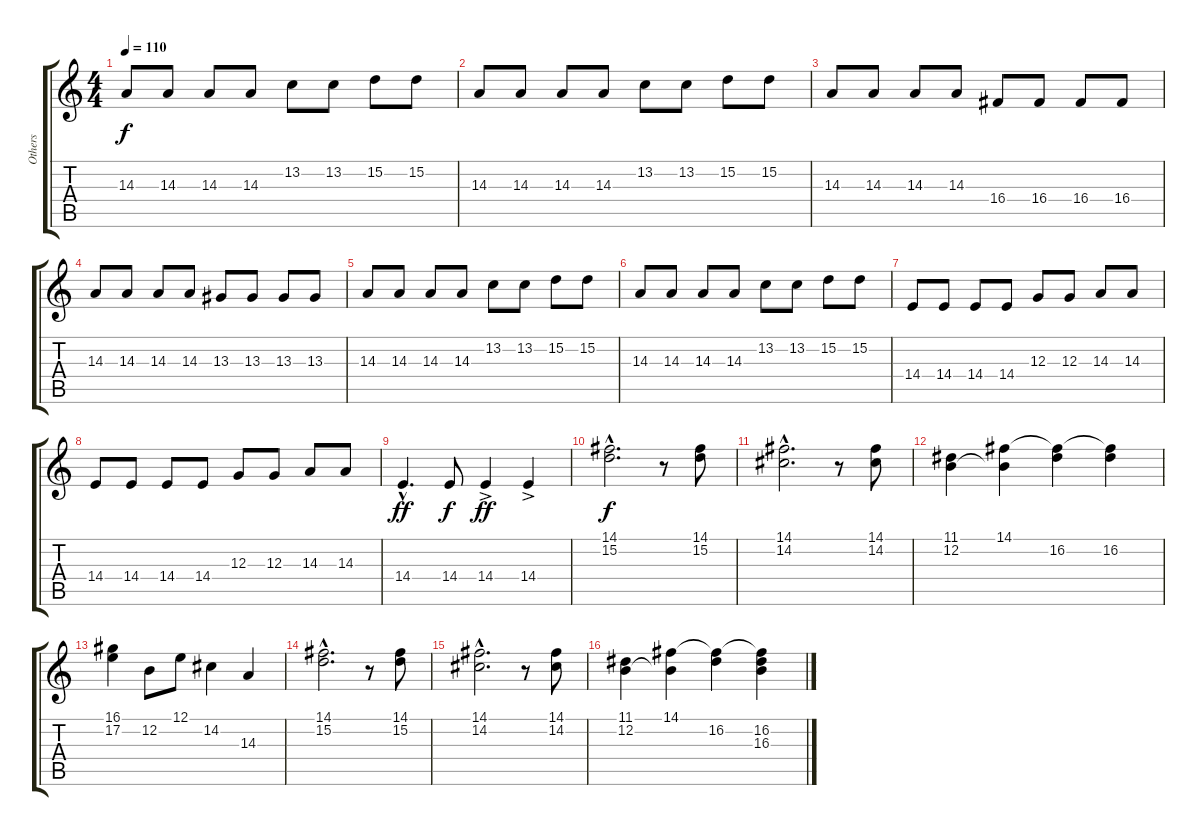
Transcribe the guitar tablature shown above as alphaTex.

\track ("Others" "Others") {instrument musicbox}
\staff {score tabs}
\tuning (E4 B3 G3 D3 A2 E2) {hide}
\ts (4 4)
\tempo 110
\clef g2
\ks c
14.3.8{dy f} 14.3.8 14.3.8 14.3.8 13.2.8 13.2.8 15.2.8 15.2.8 |
14.3.8 14.3.8 14.3.8 14.3.8 13.2.8 13.2.8 15.2.8 15.2.8 |
14.3.8 14.3.8 14.3.8 14.3.8 16.4.8 16.4.8 16.4.8 16.4.8 |
14.3.8 14.3.8 14.3.8 14.3.8 13.3.8 13.3.8 13.3.8 13.3.8 |
14.3.8 14.3.8 14.3.8 14.3.8 13.2.8 13.2.8 15.2.8 15.2.8 |
14.3.8 14.3.8 14.3.8 14.3.8 13.2.8 13.2.8 15.2.8 15.2.8 |
14.4.8 14.4.8 14.4.8 14.4.8 12.3.8 12.3.8 14.3.8 14.3.8 |
14.4.8 14.4.8 14.4.8 14.4.8 12.3.8 12.3.8 14.3.8 14.3.8 |
14.4{hac}.4{d dy ff} 14.4.8{dy f} 14.4{ac}.4{dy ff} 14.4{ac}.4 |
(14.1{hac} 15.2{hac}).2{d dy f} r.8 (14.1 15.2).8 |
(14.1{hac} 14.2{hac}).2{d} r.8 (14.1 14.2).8 |
(11.1 12.2).4 (14.1 12.2{t}).4 (14.1{t} 16.2).4 (14.1{t} 16.2).4 |
(16.1 17.2).4 12.2.8 12.1.8 14.2.4 14.3.4 |
(14.1{hac} 15.2{hac}).2{d} r.8 (14.1 15.2).8 |
(14.1{hac} 14.2{hac}).2{d} r.8 (14.1 14.2).8 |
(11.1 12.2).4 (14.1 12.2{t}).4 (14.1{t} 16.2).4 (14.1{t} 16.2 16.3).4
